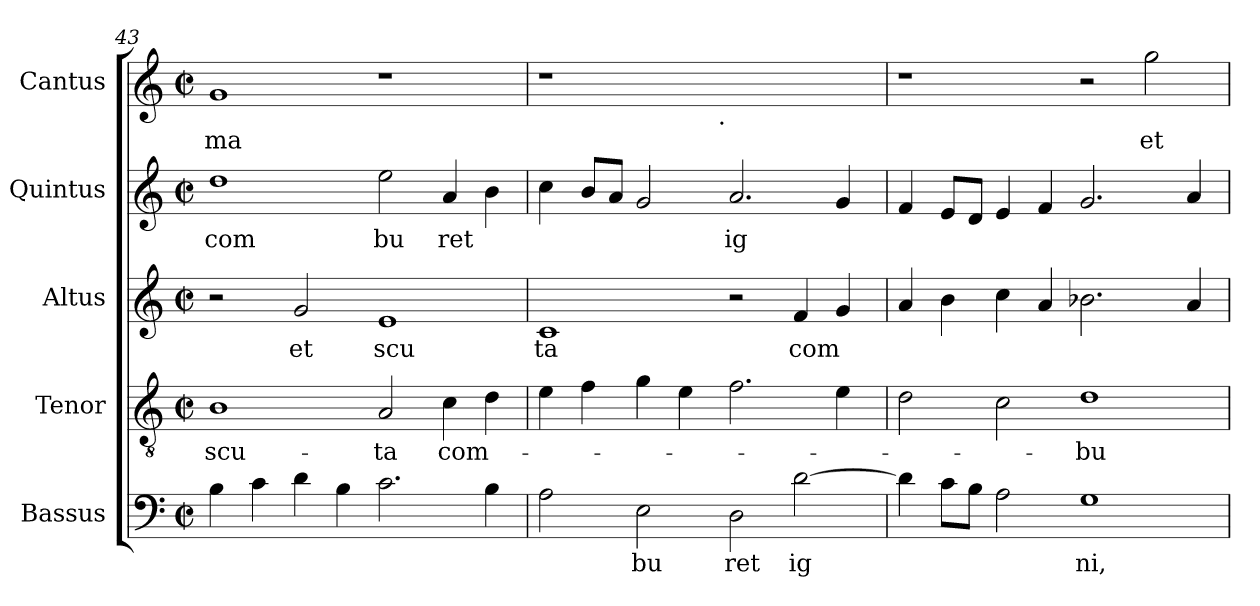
**kern	**text	**kern	**text	**kern	**text	**kern	**text	**kern	**text
*part5	*part5	*part4	*part4	*part3	*part3	*part2	*part2	*part1	*part1
*staff5	*staff5	*staff4	*staff4	*staff3	*staff3	*staff2	*staff2	*staff1	*staff1
*I"Bassus	*	*I"Tenor	*	*I"Altus	*	*I"Quintus	*	*I"Cantus	*
*clefF4	*	*clefGv2	*	*clefG2	*	*clefG2	*	*clefG2	*
*M2/2	*	*M2/2	*	*M2/2	*	*M2/2	*	*M2/2	*
*met(c|)	*	*met(c|)	*	*met(c|)	*	*met(c|)	*	*met(c|)	*
=43	=43	=43	=43	=43	=43	=43	=43	=43	=43
!	!	!	!LO:LY:b:cj	!	!	!	!LO:LY:b:cj	!	!LO:LY:b:cj
4B\	.	1B	scu-	2r	.	1dd	com	1g	-ma
4c\	.	.	.	.	.	.	.	.	.
!	!	!	!	!	!LO:LY:b:cj	!	!	!	!
4d\	.	.	.	2g/	et	.	.	.	.
4B\	.	.	.	.	.	.	.	.	.
!	!	!	!LO:LY:b:cj	!	!LO:LY:b:cj	!	!LO:LY:b:cj	!	!
2.c\	.	2A/	-ta	1e	scu	2ee\	bu	1r	.
!	!	!	!LO:LY:b	!	!	!	!LO:LY:b	!	!
.	.	4c\	com-	.	.	4a/	ret	.	.
4B\	.	4d\	.	.	.	4b\	.	.	.
=44	=44	=44	=44	=44	=44	=44	=44	=44	=44
!	!	!	!	!	!LO:LY:b:cj	!	!	!	!
*	*	*	*	*	*	*	*	*^	*
2A\	.	4e\	.	1c	ta	4cc\	.	1r	2ryy	.
.	.	4f\	.	.	.	8b/L	.	.	.	.
.	.	.	.	.	.	8a/J	.	.	.	.
!	!LO:LY:b:cj	!	!	!	!	!	!	!	!	!
2E\	bu	4g\	.	.	.	2g/	.	.	4...ryy	.
.	.	4e\	.	.	.	.	.	.	.	.
!	!	!	!	!	!	!	!	!	!LO:TX:b:t=.	!
.	.	.	.	.	.	.	.	.	1ryy	.
!	!LO:LY:b:cj	!	!	!	!	!	!LO:LY:b:cj	!	!	!
2D\	ret	2.f\	.	2r	.	2.a/	ig	1ryy	.	.
!	!LO:LY:b:cj	!	!	!	!LO:LY:b	!	!	!	!	!
[>2d\	ig	.	.	4f/	com	.	.	.	.	.
.	.	4e\	.	4g/	.	4g/	.	.	.	.
.	.	.	.	.	.	.	.	.	32ryy	.
*	*	*	*	*	*	*	*	*v	*v	*
=45	=45	=45	=45	=45	=45	=45	=45	=45	=45
4d\]	.	2d\	.	4a/	.	4f/	.	1r	.
8c\L	.	.	.	4b\	.	8e/L	.	.	.
8B\J	.	.	.	.	.	8d/J	.	.	.
2A\	.	2c\	.	4cc\	.	4e/	.	.	.
.	.	.	.	4a/	.	4f/	.	.	.
!	!LO:LY:b:cj	!	!LO:LY:b:cj	!	!	!	!	!	!
1G	ni,	1d	-bu-	2.b-X\	.	2.g/	.	2r	.
!	!	!	!	!	!	!	!	!	!LO:LY:b:cj
.	.	.	.	.	.	.	.	2gg\	et
.	.	.	.	4a/	.	4a/	.	.	.
=	=	=	=	=	=	=	=	=	=
*-	*-	*-	*-	*-	*-	*-	*-	*-	*-
